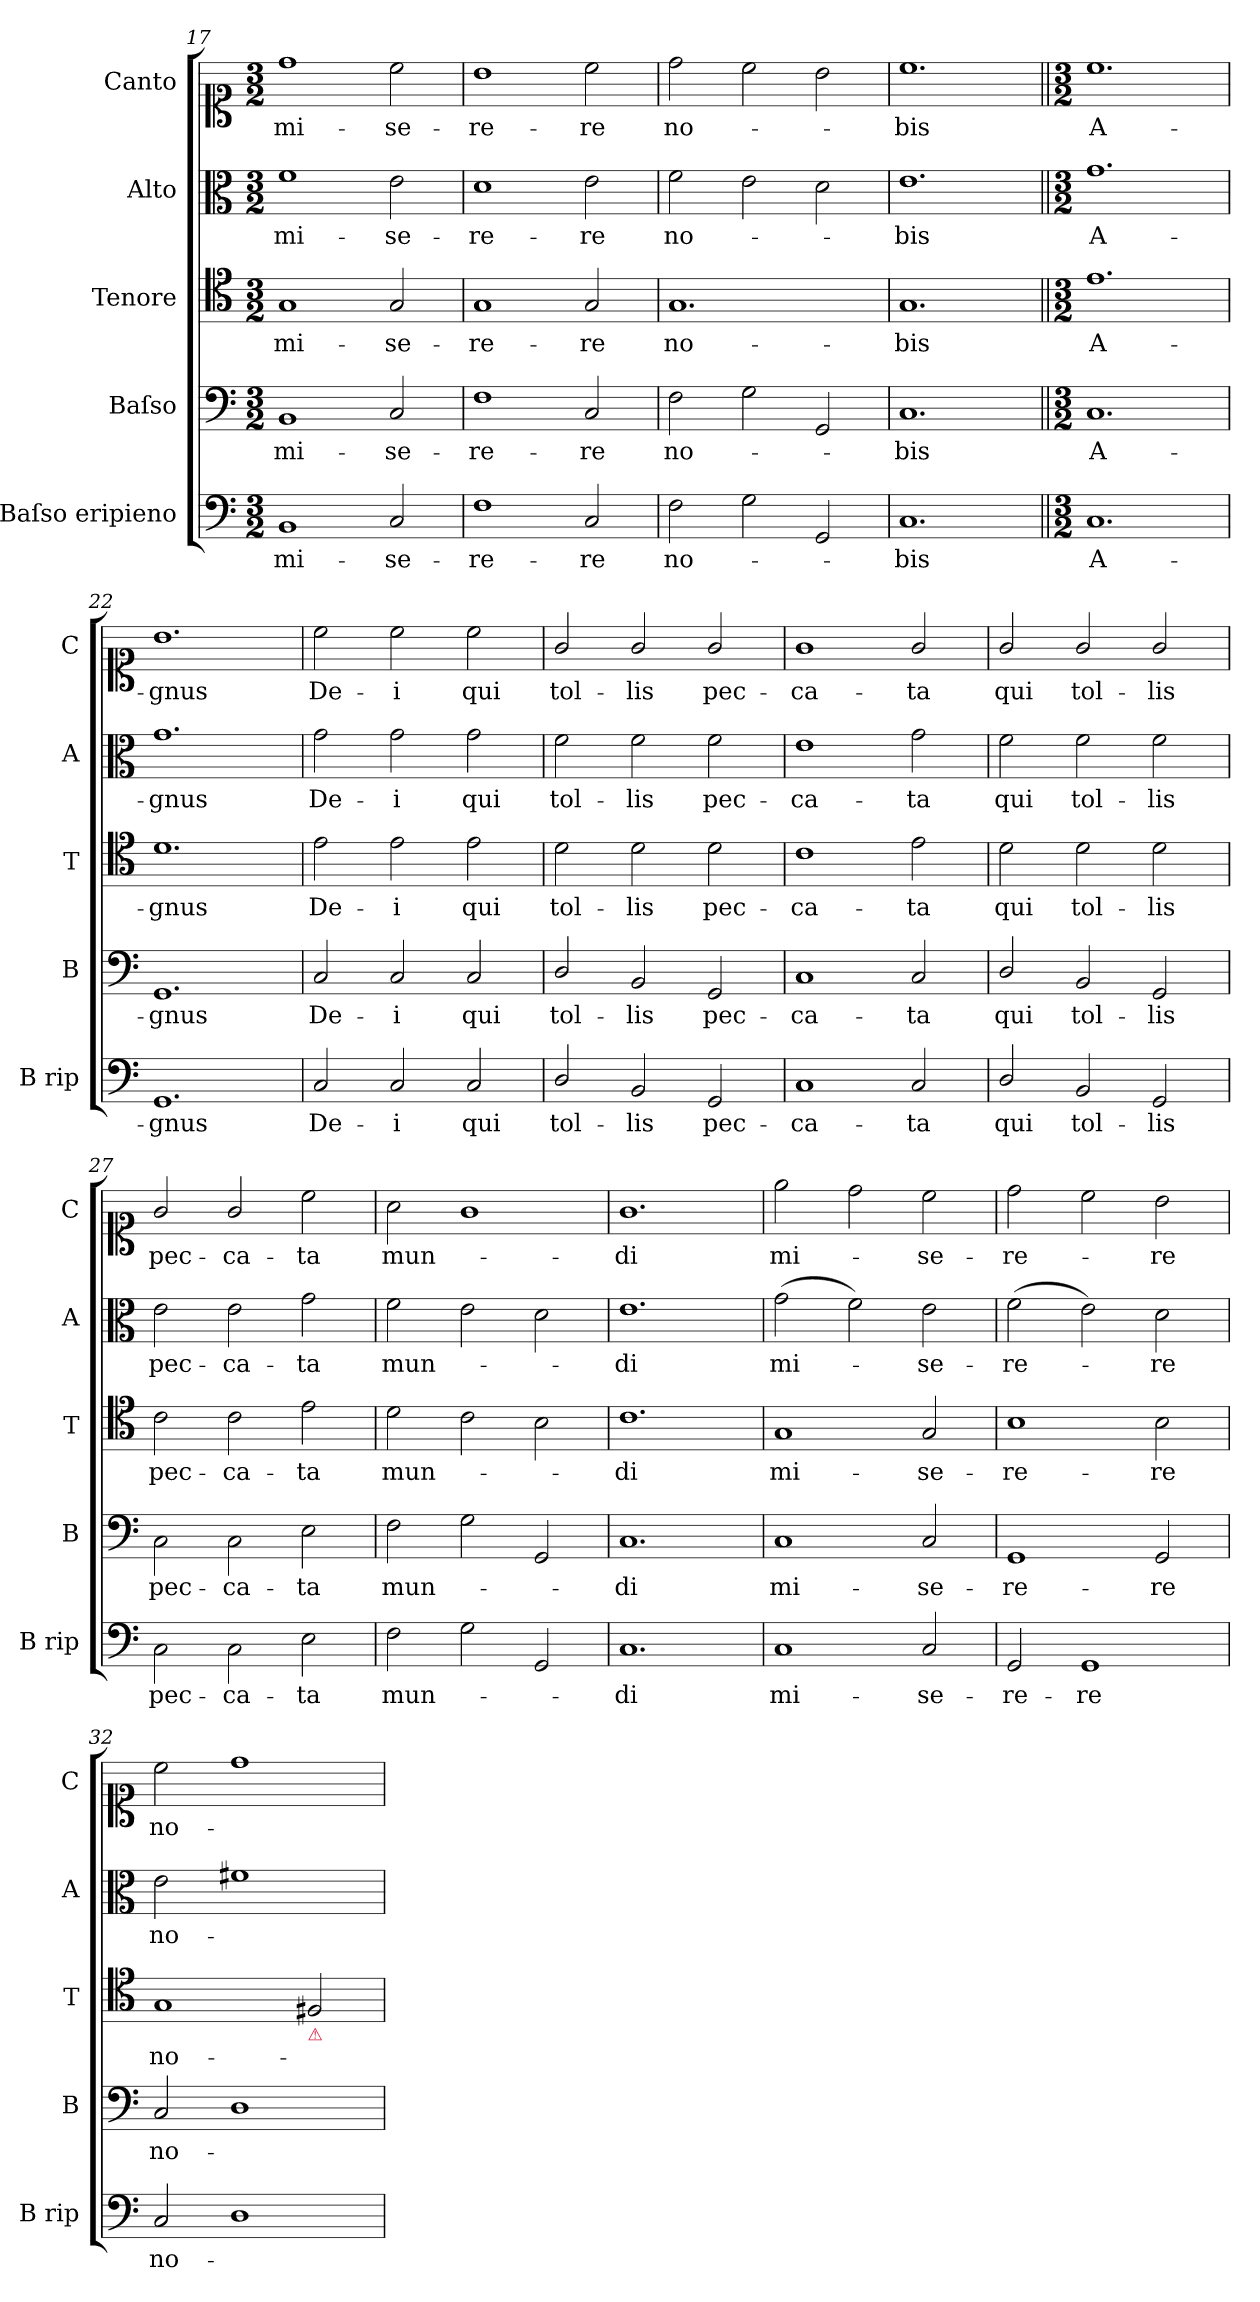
**kern	**text	**kern	**text	**kern	**text	**kern	**text	**kern	**text
*part5	*part5	*part4	*part4	*part3	*part3	*part2	*part2	*part1	*part1
*staff5	*staff5	*staff4	*staff4	*staff3	*staff3	*staff2	*staff2	*staff1	*staff1
*I"Baſso eripieno	*	*I"Baſso	*	*I"Tenore	*	*I"Alto	*	*I"Canto	*
*I'B rip	*	*I'B	*	*I'T	*	*I'A	*	*I'C	*
*clefF4	*	*clefF4	*	*clefC4	*	*clefC3	*	*clefC1	*
*k[]	*	*k[]	*	*k[]	*	*k[]	*	*k[]	*
*M3/2	*	*M3/2	*	*M3/2	*	*M3/2	*	*M3/2	*
=17	=17	=17	=17	=17	=17	=17	=17	=17	=17
!	!LO:LY:i	!	!	!	!LO:LY:i	!	!LO:LY:i	!	!LO:LY:i
1BB	mi-	1BB	mi-	1G	mi-	1f	mi-	1dd	mi-
!	!LO:LY:i	!	!	!	!LO:LY:i	!	!LO:LY:i	!	!LO:LY:i
2C/	-se-	2C/	-se-	2G/	-se-	2e\	-se-	2cc\	-se-
=18	=18	=18	=18	=18	=18	=18	=18	=18	=18
!	!LO:LY:i	!	!	!	!LO:LY:i	!	!LO:LY:i	!	!LO:LY:i
1F	-re-	1F	-re-	1G	-re-	1d	-re-	1b	-re-
!	!LO:LY:i	!	!	!	!LO:LY:i	!	!LO:LY:i	!	!LO:LY:i
2C/	-re	2C/	-re	2G/	-re	2e\	-re	2cc\	-re
=19	=19	=19	=19	=19	=19	=19	=19	=19	=19
2F\	no-	2F\	no-	1.G	no-	2f\	no-	2dd\	no-
2G\	.	2G\	.	.	.	2e\	.	2cc\	.
2GG/	.	2GG/	.	.	.	2d\	.	2b\	.
=20	=20	=20	=20	=20	=20	=20	=20	=20	=20
1.C	-bis	1.C	-bis	1.G	-bis	1.e	-bis	1.cc	-bis
=21||	=21||	=21||	=21||	=21||	=21||	=21||	=21||	=21||	=21||
*M3/2	*	*M3/2	*	*M3/2	*	*M3/2	*	*M3/2	*
1.C	A-	1.C	A-	1.e	A-	1.g	A-	1.cc	A-
=22	=22	=22	=22	=22	=22	=22	=22	=22	=22
1.GG	-gnus	1.GG	-gnus	1.d	-gnus	1.g	-gnus	1.b	-gnus
=23	=23	=23	=23	=23	=23	=23	=23	=23	=23
2C/	De-	2C/	De-	2e\	De-	2g\	De-	2cc\	De-
2C/	-i	2C/	-i	2e\	-i	2g\	-i	2cc\	-i
2C/	qui	2C/	qui	2e\	qui	2g\	qui	2cc\	qui
=24	=24	=24	=24	=24	=24	=24	=24	=24	=24
2D/	tol-	2D/	tol-	2d\	tol-	2f\	tol-	2g/	tol-
2BB/	-lis	2BB/	-lis	2d\	-lis	2f\	-lis	2g/	-lis
2GG/	pec-	2GG/	pec-	2d\	pec-	2f\	pec-	2g/	pec-
=25	=25	=25	=25	=25	=25	=25	=25	=25	=25
1C	-ca-	1C	-ca-	1c	-ca-	1e	-ca-	1g	-ca-
2C/	-ta	2C/	-ta	2e\	-ta	2g\	-ta	2g/	-ta
=26	=26	=26	=26	=26	=26	=26	=26	=26	=26
2D/	qui	2D/	qui	2d\	qui	2f\	qui	2g/	qui
2BB/	tol-	2BB/	tol-	2d\	tol-	2f\	tol-	2g/	tol-
2GG/	-lis	2GG/	-lis	2d\	-lis	2f\	-lis	2g/	-lis
=27	=27	=27	=27	=27	=27	=27	=27	=27	=27
2C\	pec-	2C\	pec-	2c\	pec-	2e\	pec-	2g/	pec-
2C\	-ca-	2C\	-ca-	2c\	-ca-	2e\	-ca-	2g/	-ca-
2E\	-ta	2E\	-ta	2e\	-ta	2g\	-ta	2cc\	-ta
=28	=28	=28	=28	=28	=28	=28	=28	=28	=28
2F\	mun-	2F\	mun-	2d\	mun-	2f\	mun-	2a\	mun-
2G\	.	2G\	.	2c\	.	2e\	.	1g	.
2GG/	.	2GG/	.	2B\	.	2d\	.	.	.
=29	=29	=29	=29	=29	=29	=29	=29	=29	=29
1.C	-di	1.C	-di	1.c	-di	1.e	-di	1.g	-di
=30	=30	=30	=30	=30	=30	=30	=30	=30	=30
1C	mi-	1C	mi-	1G	mi-	(2g\	mi-	2ee\	mi-
.	.	.	.	.	.	2f\)	.	2dd\	.
2C/	-se-	2C/	-se-	2G/	-se-	2e\	-se-	2cc\	-se-
=31	=31	=31	=31	=31	=31	=31	=31	=31	=31
2GG/	-re-	1GG	-re-	1B	-re-	(2f\	-re-	2dd\	-re-
1GG	-re	.	.	.	.	2e\)	.	2cc\	.
.	.	2GG/	-re	2B\	-re	2d\	-re	2b\	-re
=32	=32	=32	=32	=32	=32	=32	=32	=32	=32
2C/	no-	2C/	no-	1G	no-	2e\	no-	2cc\	no-
1D	.	1D	.	.	.	1f#X	.	1dd	.
!	!	!	!	!LO:TX:b:color=crimson:t=⚠	!	!	!	!	!
.	.	.	.	2F#X/	.	.	.	.	.
=	=	=	=	=	=	=	=	=	=
*-	*-	*-	*-	*-	*-	*-	*-	*-	*-
